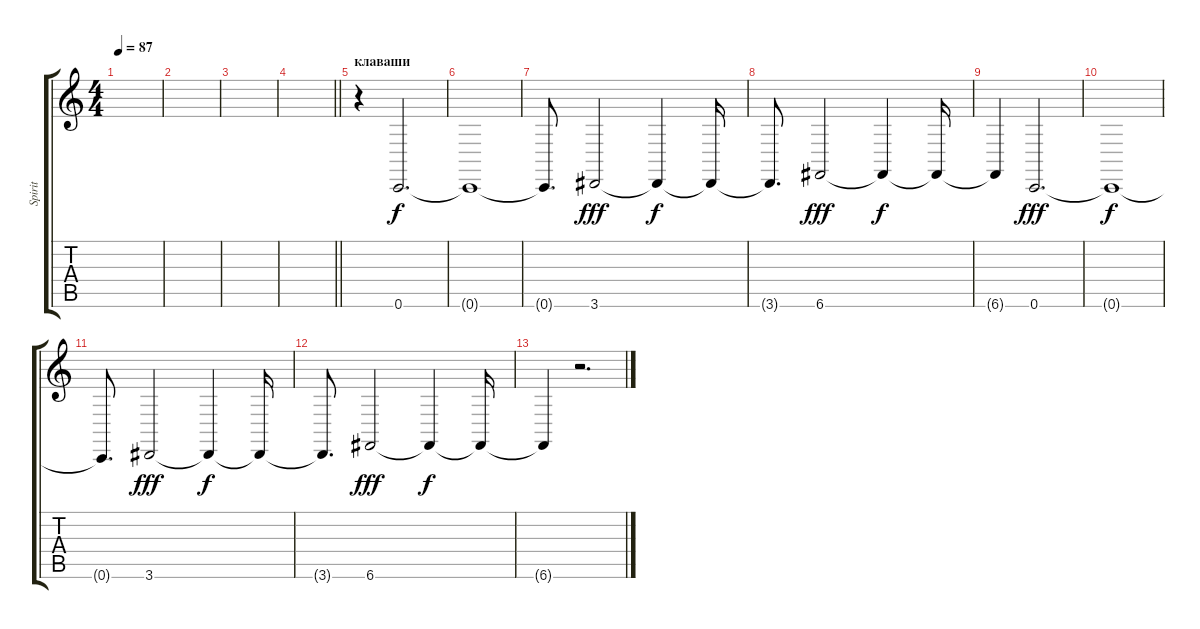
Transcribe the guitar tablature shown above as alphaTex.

\track ("Spirit" "Spirit") {instrument choiraahs}
\staff {score tabs}
\tuning (C4 G3 Eb3 Bb2 F2 C2) {hide}
\ts (4 4)
\tempo 87
\clef g2
\ks c
|
|
|
\barLineRight lightlight
|
\section ("" "клаваши")
r.4 0.6.2{d} |
0.6{t}.1{dy f} |
0.6{t}.8{d} 3.6.2{dy fff} 3.6{t}.4{dy f} 3.6{t}.16 |
3.6{t}.8{d} 6.6.2{dy fff} 6.6{t}.4{dy f} 6.6{t}.16 |
6.6{t}.4 0.6.2{d dy fff} |
0.6{t}.1{dy f} |
0.6{t}.8{d} 3.6.2{dy fff} 3.6{t}.4{dy f} 3.6{t}.16 |
3.6{t}.8{d} 6.6.2{dy fff} 6.6{t}.4{dy f} 6.6{t}.16 |
6.6{t}.4 r.2{d}
